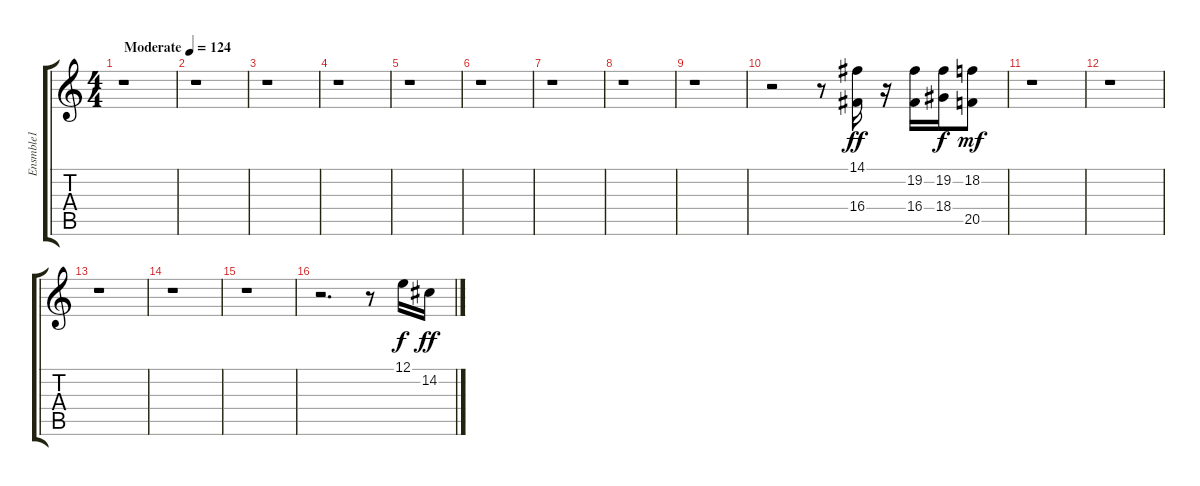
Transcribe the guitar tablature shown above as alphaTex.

\track ("Ensmble1" "Ensmble1") {instrument stringensemble1}
\staff {score tabs}
\tuning (E4 B3 G3 D3 A2 E2) {hide}
\ts (4 4)
\tempo (124 "Moderate")
\clef g2
\ks c
r.1{dy ff instrument stringensemble1} |
r.1 |
r.1 |
r.1 |
r.1 |
r.1 |
r.1 |
r.1 |
r.1 |
r.2 r.8 (14.1 16.4).16 r.16 (19.2 16.4).16 (19.2 18.4).16{dy f} (18.2 20.5).8{dy mf} |
r.1 |
r.1 |
r.1 |
r.1 |
r.1 |
r.2{d} r.8 12.1.16{dy f} 14.2.16{dy ff}
